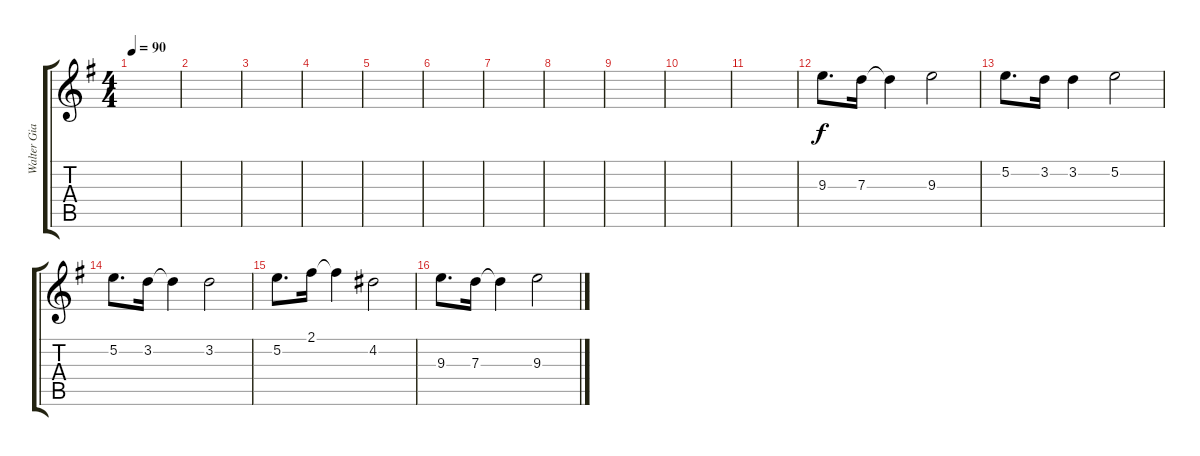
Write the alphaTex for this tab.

\track ("Walter Giardino" "Walter Gia") {instrument overdrivenguitar}
\staff {score tabs}
\tuning (E4 B3 G3 D3 A2 E2) {hide}
\ts (4 4)
\tempo 90
\clef g2
\ks eminor
|
|
|
|
|
|
|
|
|
|
|
9.3.8{d} 7.3.16 7.3{t}.4 9.3.2 |
5.2.8{d} 3.2.16 3.2.4 5.2.2 |
5.2.8{d} 3.2.16 3.2{t}.4 3.2.2 |
5.2.8{d} 2.1.16 2.1{t}.4 4.2.2 |
9.3.8{d} 7.3.16 7.3{t}.4 9.3.2
